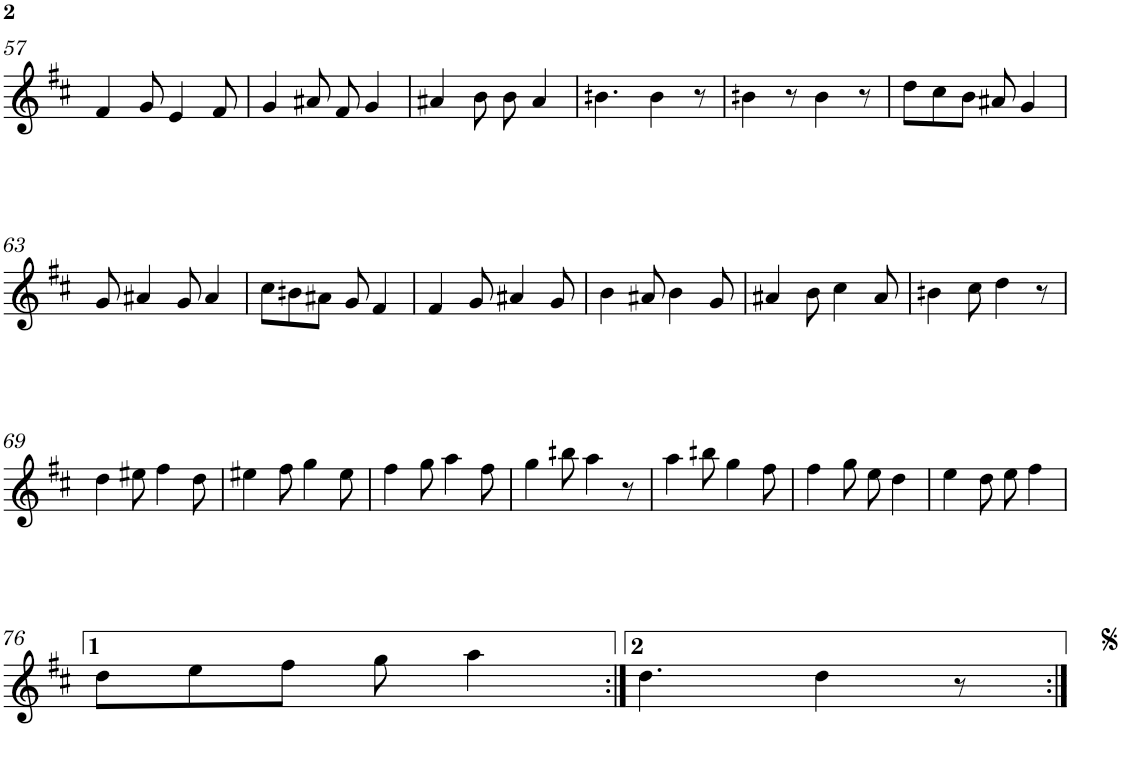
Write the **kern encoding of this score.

**kern
*part1
*staff1
*I"Piano
*I'Pno.
!!LO:PB:g=z
*clefG2
*k[f#c#]
*M6/8
=57
4f#/
8g/
4e/
8f#/
=58
4g/
8a#X/
8f#/
4g/
=59
4a#X/
8b\
8b\
4a#/
=60
4.bn\
4b\
8r
=61
4bn\
8r
4b\
8r
=62
8dd\L
8cc#\
8b\J
8a#X/
4g/
!!LO:LB:g=z
=63
8g/
4a#X/
8g/
4a#/
=64
8cc#\L
8bn\
8a#X\J
8g/
4f#/
=65
4f#/
8g/
4a#X/
8g/
=66
4b\
8a#X/
4b\
8g/
=67
4a#X/
8b\
4cc#\
8a#/
=68
4bn\
8cc#\
4dd\
8r
!!LO:LB:g=z
=69
4dd\
8ee#X\
4ff#\
8dd\
=70
4ee#X\
8ff#\
4gg\
8ee#\
=71
4ff#\
8gg\
4aa\
8ff#\
=72
4gg\
8bbn\
4aa\
8r
=73
4aa\
8bbn\
4gg\
8ff#\
=74
4ff#\
8gg\
8ee\
4dd\
=75
4ee\
8dd\
8ee\
4ff#\
!!LO:LB:g=z
=76
8dd\L
8ee\
8ff#\J
8gg\
4aa\
=77:|!
4.dd\
4dd\
8r
=:|!
*-
